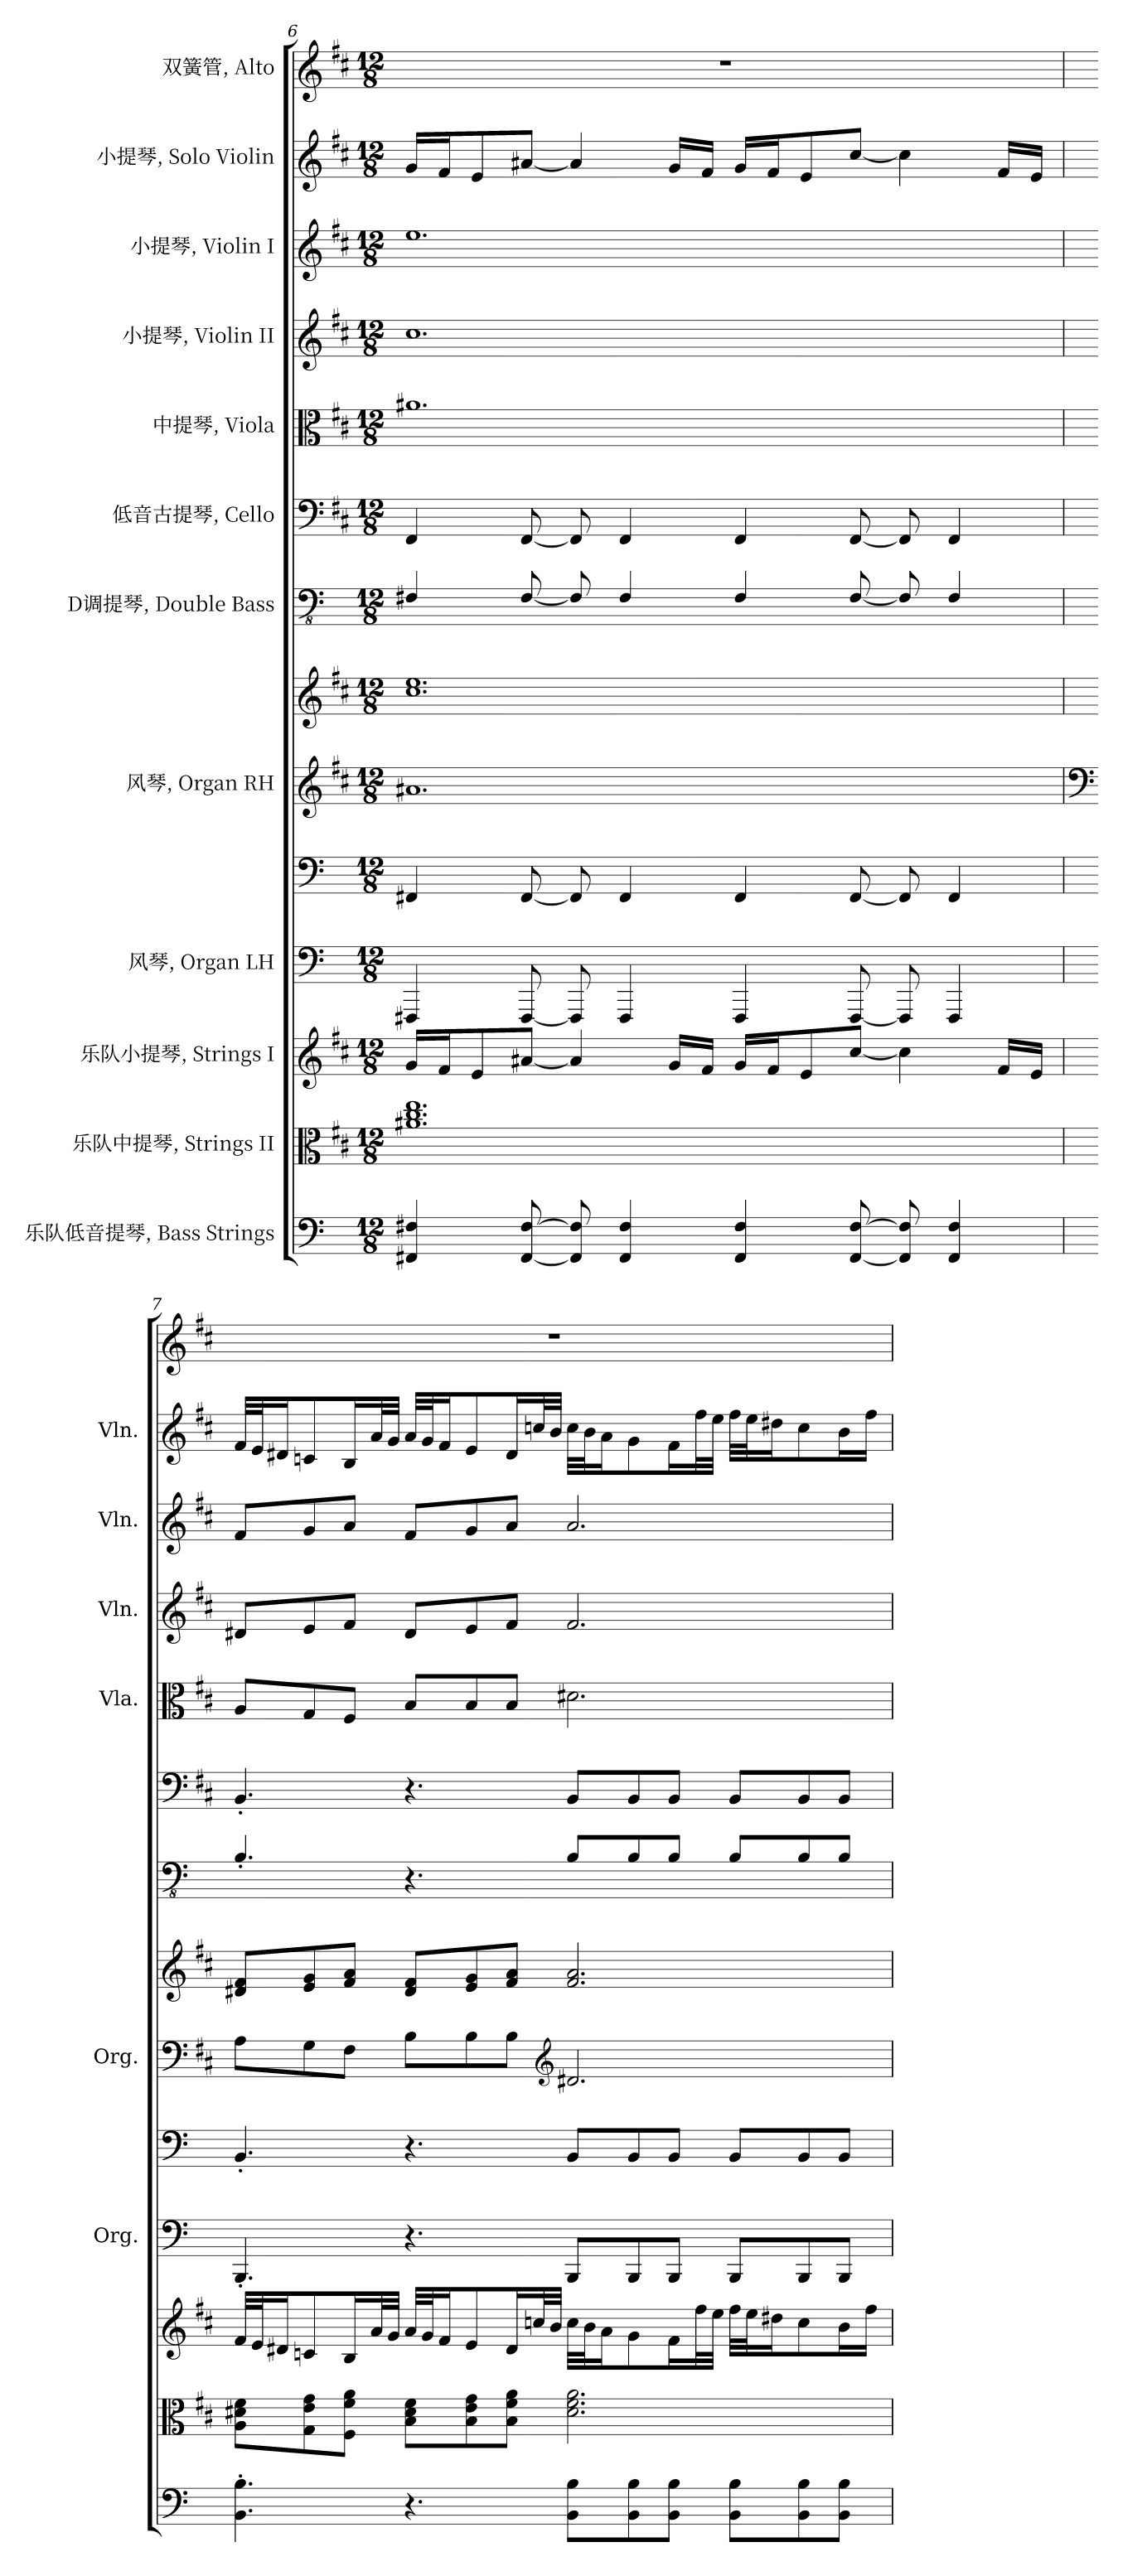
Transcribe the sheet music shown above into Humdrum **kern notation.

**kern	**kern	**kern	**kern	**kern	**kern	**kern	**kern	**kern	**kern	**kern	**kern	**kern	**kern
*part12	*part11	*part10	*part9	*part9	*part8	*part8	*part7	*part6	*part5	*part4	*part3	*part2	*part1
*staff14	*staff13	*staff12	*staff11	*staff10	*staff9	*staff8	*staff7	*staff6	*staff5	*staff4	*staff3	*staff2	*staff1
*I"乐队低音提琴, Bass Strings	*I"乐队中提琴, Strings II	*I"乐队小提琴, Strings I	*I"风琴, Organ LH	*	*I"风琴, Organ RH	*	*I"D调提琴, Double Bass	*I"低音古提琴, Cello	*I"中提琴, Viola	*I"小提琴, Violin II	*I"小提琴, Violin I	*I"小提琴, Solo Violin	*I"双簧管, Alto
*	*	*	*I'Org.	*	*I'Org.	*	*	*	*I'Vla.	*I'Vln.	*I'Vln.	*I'Vln.	*
!!LO:PB:g=z
*clefF4	*clefC3	*clefG2	*clefF4	*clefF4	*clefG2	*clefG2	*clefFv4	*clefF4	*clefC3	*clefG2	*clefG2	*clefG2	*clefG2
*ITrd7c12	*	*	*	*	*	*	*ITrd7c12	*	*	*	*	*	*
*k[]	*k[f#c#]	*k[f#c#]	*k[]	*k[]	*k[f#c#]	*k[f#c#]	*k[]	*k[f#c#]	*k[f#c#]	*k[f#c#]	*k[f#c#]	*k[f#c#]	*k[f#c#]
*M12/8	*M12/8	*M12/8	*M12/8	*M12/8	*M12/8	*M12/8	*M12/8	*M12/8	*M12/8	*M12/8	*M12/8	*M12/8	*M12/8
=6	=6	=6	=6	=6	=6	=6	=6	=6	=6	=6	=6	=6	=6
4FFF#X/ 4FF#X/	1.a#X 1.cc# 1.ee	16g/LL	4FFF#X/	4FF#X/	1.a#X	1.cc# 1.ee	4FFF#X/	4FF#/	1.a#X	1.cc#	1.ee	16g/LL	1.r
.	.	16f#/J	.	.	.	.	.	.	.	.	.	16f#/J	.
.	.	8e/	.	.	.	.	.	.	.	.	.	8e/	.
[8FFF#/ [8FF#/	.	[8a#X/J	[8FFF#/	[8FF#/	.	.	[8FFF#/	[8FF#/	.	.	.	[8a#X/J	.
8FFF#/] 8FF#/]	.	4a#/]	8FFF#/]	8FF#/]	.	.	8FFF#/]	8FF#/]	.	.	.	4a#/]	.
4FFF#/ 4FF#/	.	.	4FFF#/	4FF#/	.	.	4FFF#/	4FF#/	.	.	.	.	.
.	.	16g/LL	.	.	.	.	.	.	.	.	.	16g/LL	.
.	.	16f#/JJ	.	.	.	.	.	.	.	.	.	16f#/JJ	.
4FFF#/ 4FF#/	.	16g/LL	4FFF#/	4FF#/	.	.	4FFF#/	4FF#/	.	.	.	16g/LL	.
.	.	16f#/J	.	.	.	.	.	.	.	.	.	16f#/J	.
.	.	8e/	.	.	.	.	.	.	.	.	.	8e/	.
[8FFF#/ [8FF#/	.	[8cc#/J	[8FFF#/	[8FF#/	.	.	[8FFF#/	[8FF#/	.	.	.	[8cc#/J	.
8FFF#/] 8FF#/]	.	4cc#\]	8FFF#/]	8FF#/]	.	.	8FFF#/]	8FF#/]	.	.	.	4cc#\]	.
4FFF#/ 4FF#/	.	.	4FFF#/	4FF#/	.	.	4FFF#/	4FF#/	.	.	.	.	.
.	.	16f#/LL	.	.	.	.	.	.	.	.	.	16f#/LL	.
.	.	16e/JJ	.	.	.	.	.	.	.	.	.	16e/JJ	.
!!LO:PB:g=z
=7	=7	=7	=7	=7	=7	=7	=7	=7	=7	=7	=7	=7	=7
*	*	*	*	*	*clefF4	*	*	*	*	*	*	*	*
*	*	*	*	*	*	*	*	*	*	*	*	*	*MM47
4.BBB\' 4.BB\'	8A\ 8d#X\ 8f#\L	32f#/LLL	4.BBB'/	4.BB'/	8A\L	8d#X/ 8f#/L	4.BBB'/	4.BB'/	8A/L	8d#X/L	8f#/L	32f#/LLL	1.r
.	.	32e/J	.	.	.	.	.	.	.	.	.	32e/J	.
.	.	16d#X/J	.	.	.	.	.	.	.	.	.	16d#X/J	.
.	8G\ 8e\ 8g\	8cn/	.	.	8G\	8e/ 8g/	.	.	8G/	8e/	8g/	8cn/	.
.	8F#\ 8f#\ 8a\J	16B/L	.	.	8F#\J	8f#/ 8a/J	.	.	8F#/J	8f#/J	8a/J	16B/L	.
.	.	32a/L	.	.	.	.	.	.	.	.	.	32a/L	.
.	.	32g/JJJ	.	.	.	.	.	.	.	.	.	32g/JJJ	.
4.r	8B\ 8d#\ 8f#\L	32a/LLL	4.r	4.r	8B\L	8d#/ 8f#/L	4.r	4.r	8B/L	8d#/L	8f#/L	32a/LLL	.
.	.	32g/J	.	.	.	.	.	.	.	.	.	32g/J	.
.	.	16f#/J	.	.	.	.	.	.	.	.	.	16f#/J	.
.	8B\ 8e\ 8g\	8e/	.	.	8B\	8e/ 8g/	.	.	8B/	8e/	8g/	8e/	.
.	8B\ 8f#\ 8a\J	16d#/L	.	.	8B\J	8f#/ 8a/J	.	.	8B/J	8f#/J	8a/J	16d#/L	.
.	.	32ccn/L	.	.	.	.	.	.	.	.	.	32ccn/L	.
.	.	32b/JJJ	.	.	.	.	.	.	.	.	.	32b/JJJ	.
*	*	*	*	*	*clefG2	*	*	*	*	*	*	*	*
8BBB\ 8BB\L	2.d#\ 2.f#\ 2.a\	32cc\LLL	8BBB/L	8BB/L	2.d#X/	2.f#/ 2.a/	8BBB/L	8BB/L	2.d#X\	2.f#/	2.a/	32cc\LLL	.
.	.	32b\J	.	.	.	.	.	.	.	.	.	32b\J	.
.	.	16a\J	.	.	.	.	.	.	.	.	.	16a\J	.
8BBB\ 8BB\	.	8g\	8BBB/	8BB/	.	.	8BBB/	8BB/	.	.	.	8g\	.
8BBB\ 8BB\J	.	16f#\L	8BBB/J	8BB/J	.	.	8BBB/J	8BB/J	.	.	.	16f#\L	.
.	.	32ff#\L	.	.	.	.	.	.	.	.	.	32ff#\L	.
.	.	32ee\JJJ	.	.	.	.	.	.	.	.	.	32ee\JJJ	.
8BBB\ 8BB\L	.	32ff#\LLL	8BBB/L	8BB/L	.	.	8BBB/L	8BB/L	.	.	.	32ff#\LLL	.
.	.	32ee\J	.	.	.	.	.	.	.	.	.	32ee\J	.
.	.	16dd#X\J	.	.	.	.	.	.	.	.	.	16dd#X\J	.
8BBB\ 8BB\	.	8cc\	8BBB/	8BB/	.	.	8BBB/	8BB/	.	.	.	8cc\	.
8BBB\ 8BB\J	.	16b\L	8BBB/J	8BB/J	.	.	8BBB/J	8BB/J	.	.	.	16b\L	.
.	.	16ff#\JJ	.	.	.	.	.	.	.	.	.	16ff#\JJ	.
=	=	=	=	=	=	=	=	=	=	=	=	=	=
*-	*-	*-	*-	*-	*-	*-	*-	*-	*-	*-	*-	*-	*-
